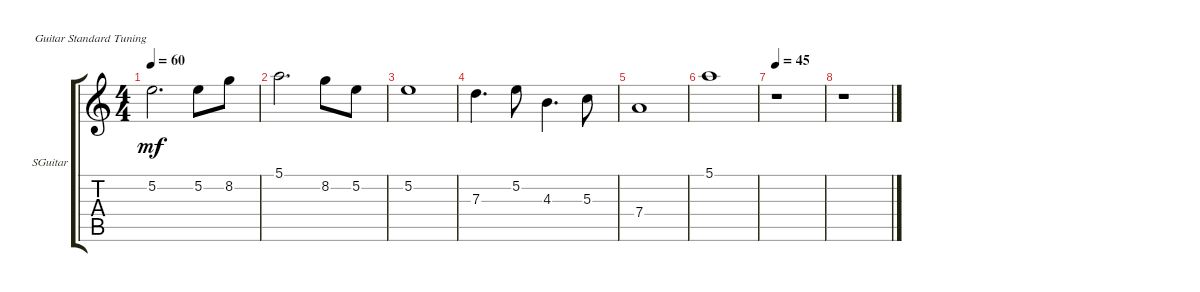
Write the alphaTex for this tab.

\defaultSystemsLayout 4
\bracketExtendMode groupsimilarinstruments
\firstSystemTrackNameOrientation horizontal
\otherSystemsTrackNameOrientation horizontal
\track ("Solo Guitar" "SGuitar") {instrument acousticguitarsteel}
\staff {score tabs}
\tuning (E4 B3 G3 D3 A2 E2)
\ts (4 4)
\tempo 60
\clef g2
\ks c
5.2.2{d dy mf} 5.2.8 8.2.8 |
5.1.2{d} 8.2.8 5.2.8 |
5.2.1 |
7.3.4{d} 5.2.8 4.3.4{d} 5.3.8 |
7.4.1 |
5.1.1 |
\tempo 45
r.1 |
r.1
